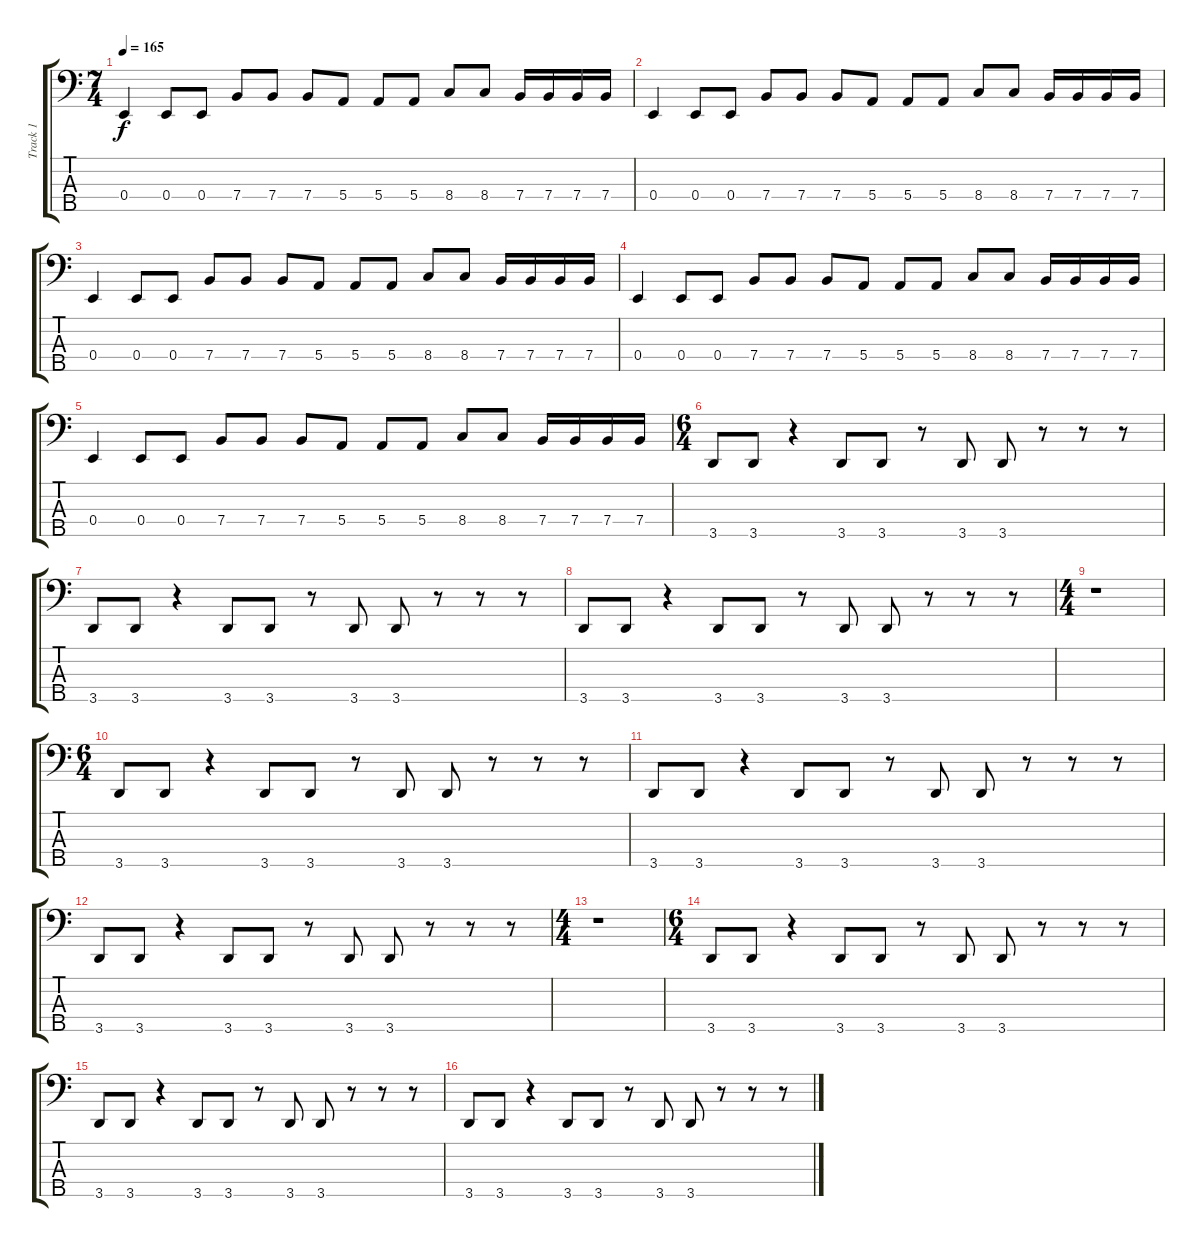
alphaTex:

\track ("Track 1" "Track 1") {instrument electricbassfinger}
\staff {score tabs}
\tuning (G2 D2 A1 E1 B0) {hide}
\ts (7 4)
\tempo 165
\clef f4
\ks c
0.4.4{dy f} 0.4.8 0.4.8 7.4.8 7.4.8 7.4.8 5.4.8 5.4.8 5.4.8 8.4.8 8.4.8 7.4.16 7.4.16 7.4.16 7.4.16 |
0.4.4 0.4.8 0.4.8 7.4.8 7.4.8 7.4.8 5.4.8 5.4.8 5.4.8 8.4.8 8.4.8 7.4.16 7.4.16 7.4.16 7.4.16 |
0.4.4 0.4.8 0.4.8 7.4.8 7.4.8 7.4.8 5.4.8 5.4.8 5.4.8 8.4.8 8.4.8 7.4.16 7.4.16 7.4.16 7.4.16 |
0.4.4 0.4.8 0.4.8 7.4.8 7.4.8 7.4.8 5.4.8 5.4.8 5.4.8 8.4.8 8.4.8 7.4.16 7.4.16 7.4.16 7.4.16 |
0.4.4 0.4.8 0.4.8 7.4.8 7.4.8 7.4.8 5.4.8 5.4.8 5.4.8 8.4.8 8.4.8 7.4.16 7.4.16 7.4.16 7.4.16 |
\ts (6 4)
3.5.8 3.5.8 r.4 3.5.8 3.5.8 r.8 3.5.8 3.5.8 r.8 r.8 r.8 |
3.5.8 3.5.8 r.4 3.5.8 3.5.8 r.8 3.5.8 3.5.8 r.8 r.8 r.8 |
3.5.8 3.5.8 r.4 3.5.8 3.5.8 r.8 3.5.8 3.5.8 r.8 r.8 r.8 |
\ts (4 4)
r.1 |
\ts (6 4)
3.5.8 3.5.8 r.4 3.5.8 3.5.8 r.8 3.5.8 3.5.8 r.8 r.8 r.8 |
3.5.8 3.5.8 r.4 3.5.8 3.5.8 r.8 3.5.8 3.5.8 r.8 r.8 r.8 |
3.5.8 3.5.8 r.4 3.5.8 3.5.8 r.8 3.5.8 3.5.8 r.8 r.8 r.8 |
\ts (4 4)
r.1 |
\ts (6 4)
3.5.8 3.5.8 r.4 3.5.8 3.5.8 r.8 3.5.8 3.5.8 r.8 r.8 r.8 |
3.5.8 3.5.8 r.4 3.5.8 3.5.8 r.8 3.5.8 3.5.8 r.8 r.8 r.8 |
3.5.8 3.5.8 r.4 3.5.8 3.5.8 r.8 3.5.8 3.5.8 r.8 r.8 r.8
